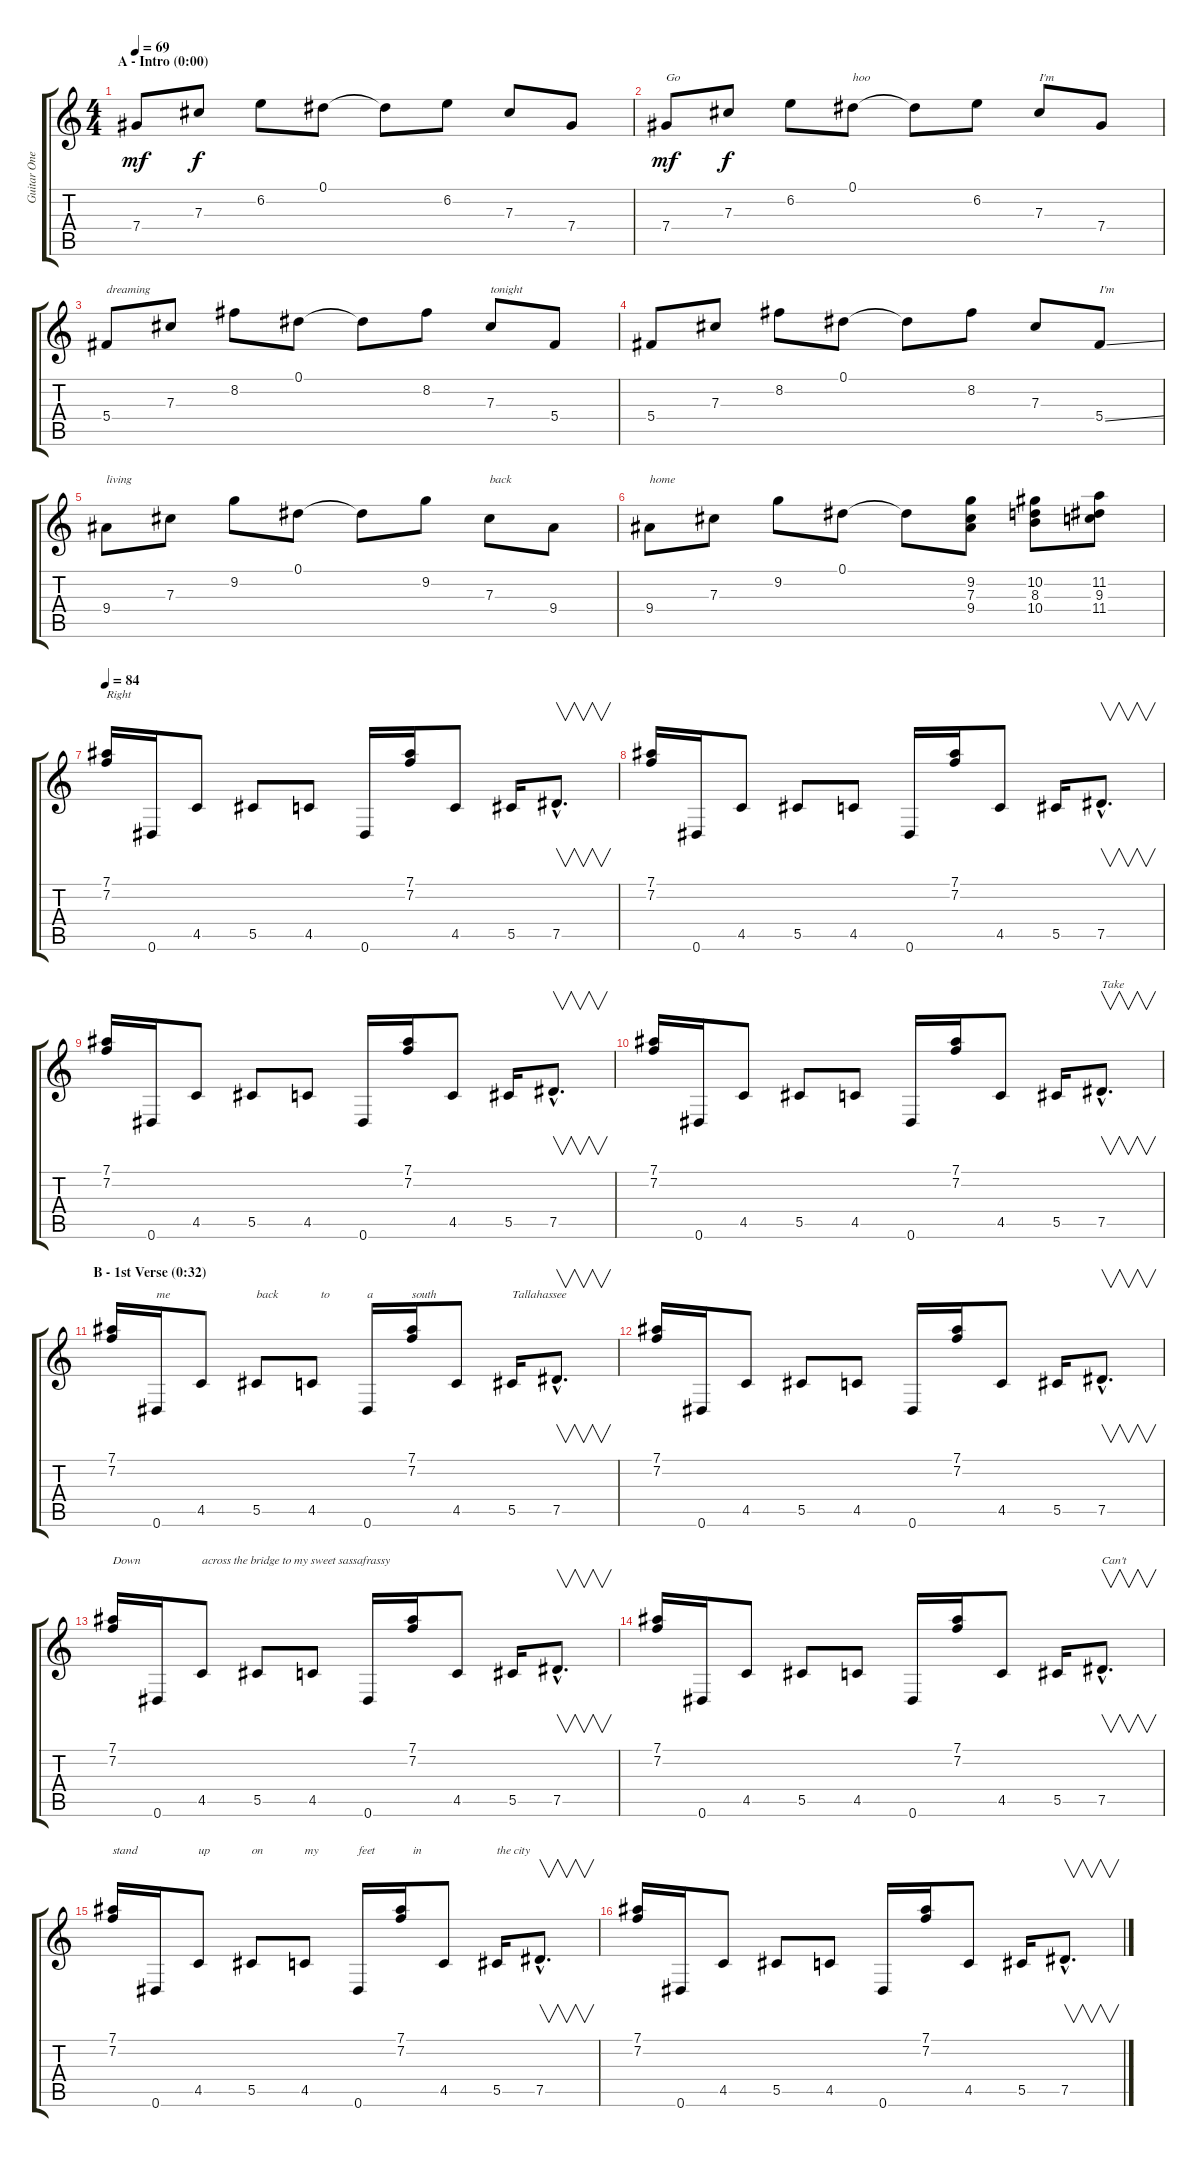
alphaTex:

\track ("Guitar One" "Guitar One") {instrument distortionguitar}
\staff {score tabs}
\tuning (Eb4 Bb3 Gb3 Db3 Ab2 Eb2) {hide}
\ts (4 4)
\section ("" "A - Intro (0:00)")
\tempo 69
\clef g2
\ks c
7.4.8{dy mf instrument distortionguitar} 7.3.8{dy f} 6.2.8 0.1.8 0.1{t}.8 6.2.8 7.3.8 7.4.8 |
7.4.8{txt "Go" dy mf} 7.3.8{dy f} 6.2.8 0.1.8{txt "hoo"} 0.1{t}.8 6.2.8 7.3.8{txt "I'm"} 7.4.8 |
5.4.8{txt "dreaming"} 7.3.8 8.2.8 0.1.8 0.1{t}.8 8.2.8 7.3.8{txt "tonight"} 5.4.8 |
5.4.8 7.3.8 8.2.8 0.1.8 0.1{t}.8 8.2.8 7.3.8 5.4{ss}.8{txt "I'm"} |
9.4.8{txt "living"} 7.3.8 9.2.8 0.1.8 0.1{t}.8 9.2.8 7.3.8{txt "back"} 9.4.8 |
9.4.8{txt "home"} 7.3.8 9.2.8 0.1.8 0.1{t}.8 (9.2 7.3 9.4).8 (10.2 8.3 10.4).8 (11.2 9.3 11.4).8 |
\tempo 84
(7.1 7.2).16{txt "Right"} 0.6.16 4.5.8 5.5.8 4.5.8 0.6.16 (7.1 7.2).16 4.5.8 5.5.16 7.5{hac}.8{v d} |
(7.1 7.2).16 0.6.16 4.5.8 5.5.8 4.5.8 0.6.16 (7.1 7.2).16 4.5.8 5.5.16 7.5{hac}.8{v d} |
(7.1 7.2).16 0.6.16 4.5.8 5.5.8 4.5.8 0.6.16 (7.1 7.2).16 4.5.8 5.5.16 7.5{hac}.8{v d} |
(7.1 7.2).16 0.6.16 4.5.8 5.5.8 4.5.8 0.6.16 (7.1 7.2).16 4.5.8 5.5.16 7.5{hac}.8{v d txt "Take"} |
\section ("" "B - 1st Verse (0:32)")
(7.1 7.2).16 0.6.16{txt "me"} 4.5.8 5.5.8{txt "back"} 4.5.8{txt "   to"} 0.6.16{txt "a"} (7.1 7.2).16{txt "south"} 4.5.8 5.5.16{txt "Tallahassee"} 7.5{hac}.8{v d} |
(7.1 7.2).16 0.6.16 4.5.8 5.5.8 4.5.8 0.6.16 (7.1 7.2).16 4.5.8 5.5.16 7.5{hac}.8{v d} |
(7.1 7.2).16{txt "Down"} 0.6.16 4.5.8{txt "across the bridge to my sweet sassafrassy"} 5.5.8 4.5.8 0.6.16 (7.1 7.2).16 4.5.8 5.5.16 7.5{hac}.8{v d} |
(7.1 7.2).16 0.6.16 4.5.8 5.5.8 4.5.8 0.6.16 (7.1 7.2).16 4.5.8 5.5.16 7.5{hac}.8{v d txt "Can't"} |
(7.1 7.2).16{txt "stand"} 0.6.16 4.5.8{txt "up"} 5.5.8{txt "on"} 4.5.8{txt "my"} 0.6.16{txt "feet"} (7.1 7.2).16{txt "    in"} 4.5.8 5.5.16{txt "the city"} 7.5{hac}.8{v d} |
(7.1 7.2).16 0.6.16 4.5.8 5.5.8 4.5.8 0.6.16 (7.1 7.2).16 4.5.8 5.5.16 7.5{hac}.8{v d}
